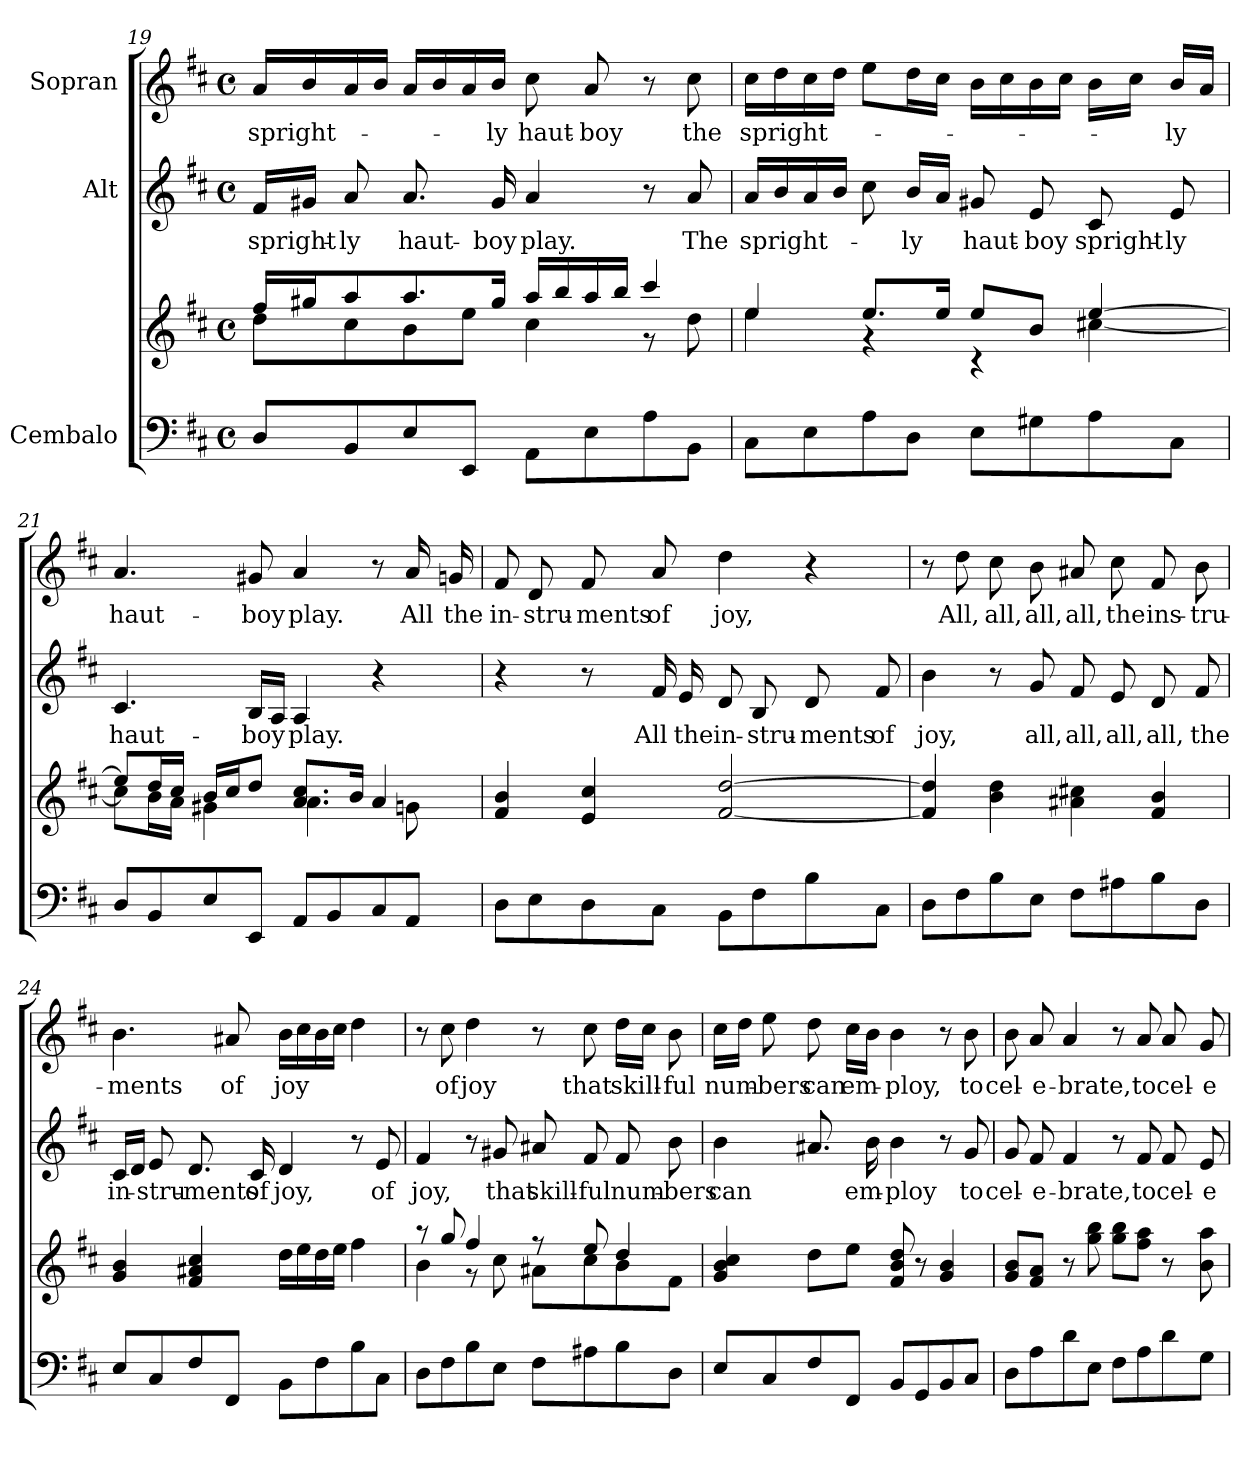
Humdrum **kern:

**kern	**kern	**kern	**text	**kern	**text
*part3	*part3	*part2	*part2	*part1	*part1
*staff4	*staff3	*staff2	*staff2	*staff1	*staff1
*I"Cembalo	*	*I"Alt	*	*I"Sopran	*
*clefF4	*clefG2	*clefG2	*	*clefG2	*
*k[f#c#]	*k[f#c#]	*k[f#c#]	*	*k[f#c#]	*
*M4/4	*M4/4	*M4/4	*	*M4/4	*
*met(c)	*met(c)	*met(c)	*	*met(c)	*
=19	=19	=19	=19	=19	=19
*	*^	*	*	*	*
8D/L	16ff#/LL	8dd\L	16f#/LL	spright-	16a/LL	spright-
.	16gg#X/J	.	16g#X/JJ	.	16b/	.
8BB/	8aa/	8cc#\	8a/	-ly	16a/	.
.	.	.	.	.	16b/JJ	.
8E/	8.aa/	8b\	8.a/	haut-	16a/LL	.
.	.	.	.	.	16b/	.
8EE/J	.	8ee\J	.	.	16a/	.
.	16gg#/Jk	.	16g#/	-boy	16b/JJ	-ly
8AA\L	16aa/LL	4cc#\	4a/	play.	8cc#\	haut-
.	16bb/	.	.	.	.	.
8E\	16aa/	.	.	.	8a/	-boy
.	16bb/JJ	.	.	.	.	.
8A\	4ccc#/	8r	8r	.	8r	.
8BB\J	.	8dd\	8a/	The	8cc#\	the
!!LO:PB:g=z
=20	=20	=20	=20	=20	=20	=20
8C#\L	4ee/	4ee\	16a/LL	spright-	16cc#\LL	spright-
.	.	.	16b/	.	16dd\	.
8E\	.	.	16a/	.	16cc#\	.
.	.	.	16b/JJ	.	16dd\JJ	.
8A\	8.ee/L	4r	8cc#\	.	8ee\L	.
8D\J	.	.	16b/LL	-ly	16dd\L	.
.	16ee/Jk	.	16a/JJ	.	16cc#\JJ	.
8E\L	8ee/L	4r	8g#X/	haut-	16b\LL	.
.	.	.	.	.	16cc#\	.
8G#X\	8b/J	.	8e/	-boy	16b\	.
.	.	.	.	.	16cc#\JJ	.
8A\	[4ee/	[4cc#X\	8c#/	spright-	16b\LL	.
.	.	.	.	.	16cc#\JJ	.
8C#\J	.	.	8e/	-ly	16b/LL	-ly
.	.	.	.	.	16a/JJ	.
=21	=21	=21	=21	=21	=21	=21
8D/L	8ee/L]	8cc#\L]	4.c#/	haut-	4.a/	haut-
8BB/	16dd/L	16b\L	.	.	.	.
.	16cc#/JJ	16a\JJ	.	.	.	.
8E/	16b/LL	4g#X\	.	.	.	.
.	16cc#/J	.	.	.	.	.
8EE/J	8dd/J	.	16B/LL	-boy	8g#X/	-boy
.	.	.	16A/JJ	.	.	.
8AA/L	8.a/ 8.cc#/L	4.a\	4A/	play.	4a/	play.
8BB/	.	.	.	.	.	.
.	16b/Jk	.	.	.	.	.
8C#/	4a/	.	4r	.	8r	.
8AA/J	.	8gn\	.	.	16a/	All
.	.	.	.	.	16gn/	the
*	*v	*v	*	*	*	*
!!LO:LB:g=z
=22	=22	=22	=22	=22	=22
8D\L	4f#/ 4b/	4r	.	8f#/	in-
8E\	.	.	.	8d/	-stru-
8D\	4e/ 4cc#/	8r	.	8f#/	-ments
8C#\J	.	16f#/	All	8a/	of
.	.	16e/	the	.	.
8BB\L	[2f#/ [2dd/	8d/	in-	4dd\	joy,
8F#\	.	8B/	-stru-	.	.
8B\	.	8d/	-ments	4r	.
8C#\J	.	8f#/	of	.	.
=23	=23	=23	=23	=23	=23
8D\L	4f#/] 4dd/]	4b\	joy,	8r	.
8F#\	.	.	.	8dd\	All,
8B\	4b\ 4dd\	8r	.	8cc#\	all,
8E\J	.	8g/	all,	8b\	all,
8F#\L	4a#X\ 4cc#X\	8f#/	all,	8a#X/	all,
8A#X\	.	8e/	all,	8cc#\	the
8B\	4f#/ 4b/	8d/	all,	8f#/	ins-
8D\J	.	8f#/	the	8b\	-tru-
=24	=24	=24	=24	=24	=24
8E/L	4g/ 4b/	16c#/LL	in-	4.b\	-ments
.	.	16d/JJ	.	.	.
8C#/	.	8e/	-stru-	.	.
8F#/	4f#/ 4a#X/ 4cc#/	8.d/	-ments	.	.
8FF#/J	.	.	.	8a#X/	of
.	.	16c#/	of	.	.
8BB\L	16dd\LL	4d/	joy,	16b\LL	joy
.	16ee\	.	.	16cc#\	.
8F#\	16dd\	.	.	16b\	.
.	16ee\JJ	.	.	16cc#\JJ	.
8B\	4ff#\	8r	.	4dd\	.
8C#\J	.	8e/	of	.	.
!!LO:LB:g=z
=25	=25	=25	=25	=25	=25
*	*^	*	*	*	*
8D\L	8r	4b\	4f#/	joy,	8r	.
8F#\	8gg/	.	.	.	8cc#\	of
8B\	4ff#/	8r	8r	.	4dd\	joy
8E\J	.	8cc#\	8g#X/	that	.	.
8F#\L	8r	8a#X\L	8a#X/	skill-	8r	.
8A#X\	8ee/	8cc#\	8f#/	-ful	8cc#\	that
8B\	4dd/	8b\	8f#/	num-	16dd\LL	skill-
.	.	.	.	.	16cc#\JJ	.
8D\J	.	8f#\J	8b\	-bers	8b\	-ful
*	*v	*v	*	*	*	*
=26	=26	=26	=26	=26	=26
8E/L	4g/ 4b/ 4cc#/	4b\	can	16cc#\LL	num-
.	.	.	.	16dd\JJ	.
8C#/	.	.	.	8ee\	-bers
8F#/	8dd\L	8.a#X/	.	8dd\	can
8FF#/J	8ee\J	.	.	16cc#\LL	em-
.	.	16b\	em-	16b\JJ	.
8BB/L	8f#/ 8b/ 8dd/	4b\	-ploy	4b\	-ploy,
8GG/	8r	.	.	.	.
8BB/	4g/ 4b/	8r	.	8r	.
8C#/J	.	8g/	to	8b\	to
=27	=27	=27	=27	=27	=27
8D\L	8g/ 8b/L	8g/	cel-	8b\	cel-
8A\	8f#/ 8a/J	8f#/	-e-	8a/	-e-
8d\	8r	4f#/	-brate,	4a/	-brate,
8E\J	8gg\ 8bb\	.	.	.	.
8F#\L	8gg\ 8bb\L	8r	.	8r	.
8A\	8ff#\ 8aa\J	8f#/	to	8a/	to
8d\	8r	8f#/	cel-	8a/	cel-
8G\J	8b\ 8aa\	8e/	-e-	8g/	-e-
=	=	=	=	=	=
*-	*-	*-	*-	*-	*-
